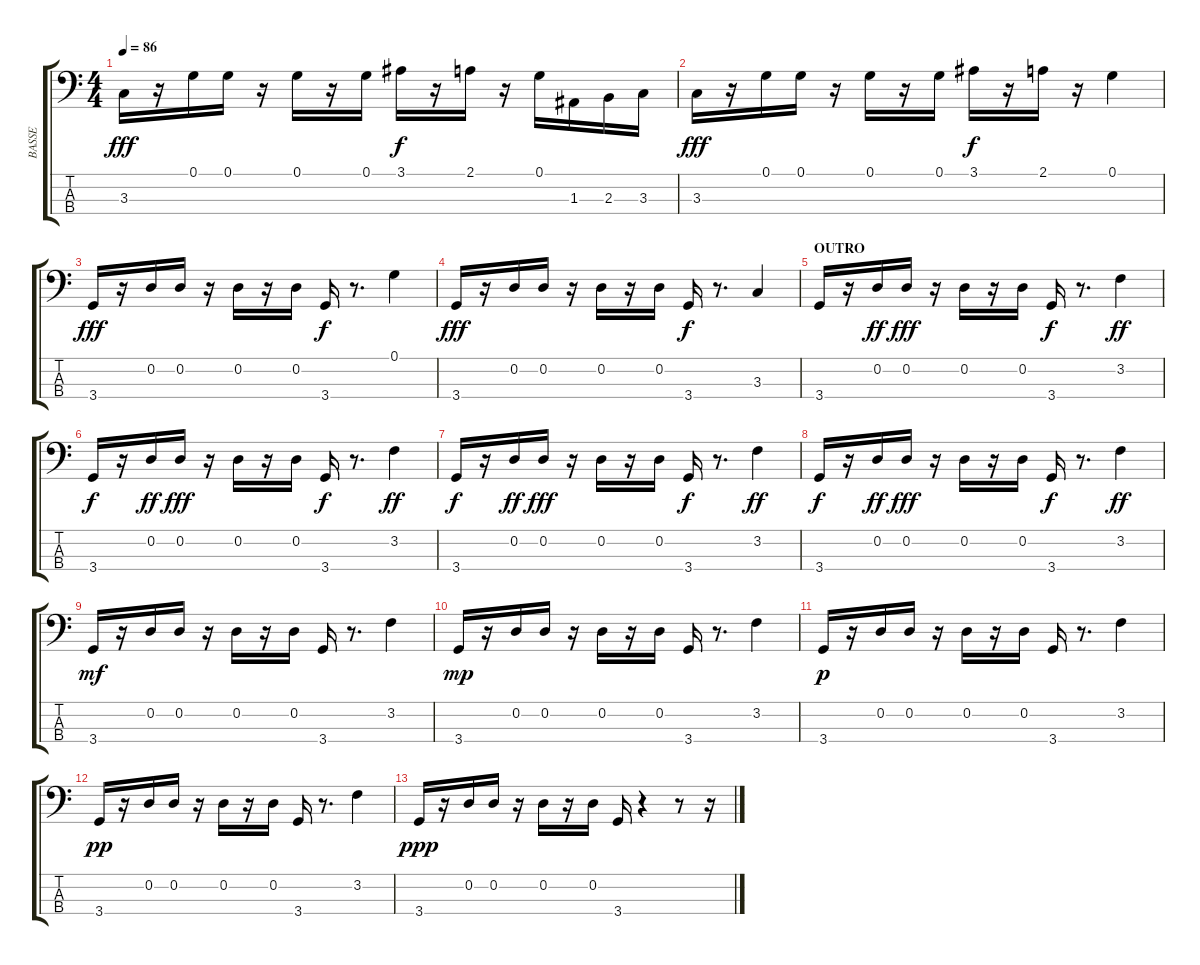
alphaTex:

\track ("BASSE" "BASSE") {instrument electricbassfinger}
\staff {score tabs}
\tuning (G2 D2 A1 E1) {hide}
\ts (4 4)
\tempo 86
\clef f4
\ks c
3.3.16{dy fff} r.16 0.1.16 0.1.16 r.16 0.1.16 r.16 0.1.16 3.1.16{dy f} r.16 2.1.16 r.16 0.1.16 1.3.16 2.3.16 3.3.16 |
3.3.16{dy fff} r.16 0.1.16 0.1.16 r.16 0.1.16 r.16 0.1.16 3.1.16{dy f} r.16 2.1.16 r.16 0.1.4 |
3.4.16{dy fff} r.16 0.2.16 0.2.16 r.16 0.2.16 r.16 0.2.16 3.4.16{dy f} r.8{d} 0.1.4 |
3.4.16{dy fff} r.16 0.2.16 0.2.16 r.16 0.2.16 r.16 0.2.16 3.4.16{dy f} r.8{d} 3.3.4 |
\section ("" "OUTRO")
3.4.16 r.16 0.2.16{dy ff} 0.2.16{dy fff} r.16 0.2.16 r.16 0.2.16 3.4.16{dy f} r.8{d} 3.2.4{dy ff} |
3.4.16{dy f} r.16 0.2.16{dy ff} 0.2.16{dy fff} r.16 0.2.16 r.16 0.2.16 3.4.16{dy f} r.8{d} 3.2.4{dy ff} |
3.4.16{dy f} r.16 0.2.16{dy ff} 0.2.16{dy fff} r.16 0.2.16 r.16 0.2.16 3.4.16{dy f} r.8{d} 3.2.4{dy ff} |
3.4.16{dy f} r.16 0.2.16{dy ff} 0.2.16{dy fff} r.16 0.2.16 r.16 0.2.16 3.4.16{dy f} r.8{d} 3.2.4{dy ff} |
3.4.16{dy mf} r.16 0.2.16 0.2.16 r.16 0.2.16 r.16 0.2.16 3.4.16 r.8{d} 3.2.4 |
3.4.16{dy mp} r.16 0.2.16 0.2.16 r.16 0.2.16 r.16 0.2.16 3.4.16 r.8{d} 3.2.4 |
3.4.16{dy p} r.16 0.2.16 0.2.16 r.16 0.2.16 r.16 0.2.16 3.4.16 r.8{d} 3.2.4 |
3.4.16{dy pp} r.16 0.2.16 0.2.16 r.16 0.2.16 r.16 0.2.16 3.4.16 r.8{d} 3.2.4 |
3.4.16{dy ppp} r.16 0.2.16 0.2.16 r.16 0.2.16 r.16 0.2.16 3.4.16 r.4 r.8 r.16
